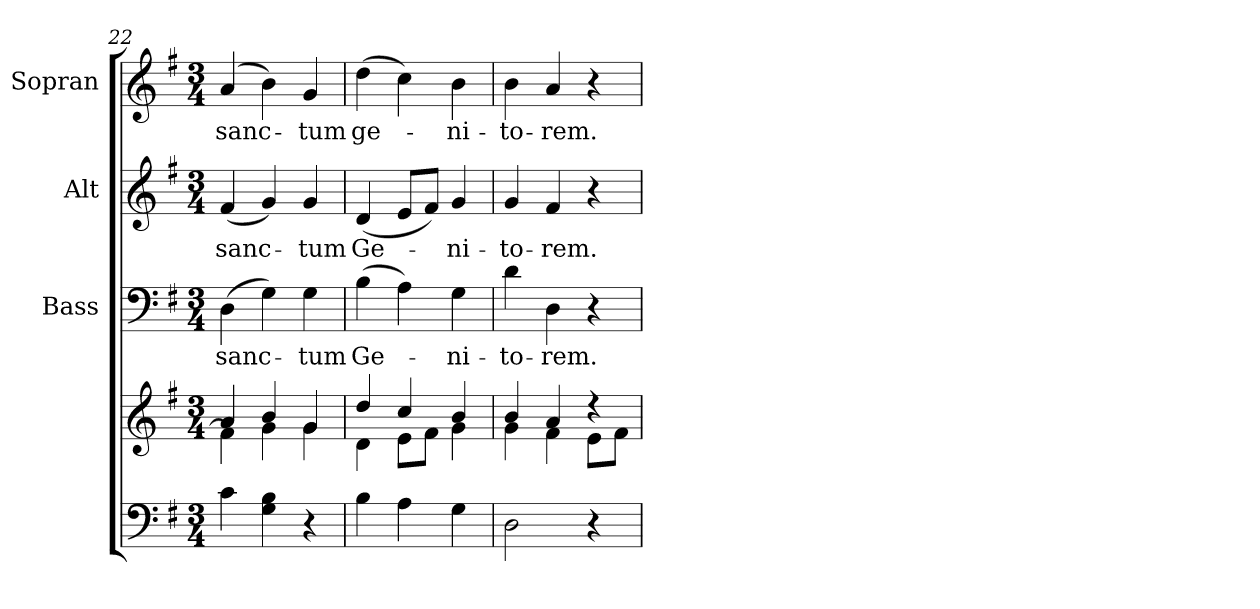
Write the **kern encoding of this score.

**kern	**kern	**kern	**text	**kern	**text	**kern	**text
*part4	*part4	*part3	*part3	*part2	*part2	*part1	*part1
*staff5	*staff4	*staff3	*staff3	*staff2	*staff2	*staff1	*staff1
*	*	*I"Bass	*	*I"Alt	*	*I"Sopran	*
*	*	*I'B.	*	*I'A.	*	*I'S.	*
*clefF4	*clefG2	*clefF4	*	*clefG2	*	*clefG2	*
*k[f#]	*k[f#]	*k[f#]	*	*k[f#]	*	*k[f#]	*
*G:	*G:	*G:	*	*G:	*	*G:	*
*M3/4	*M3/4	*M3/4	*	*M3/4	*	*M3/4	*
=22	=22	=22	=22	=22	=22	=22	=22
*	*^	*	*	*	*	*	*
!	!	!	!	!LO:LY:b	!	!LO:LY:b	!	!LO:LY:b
4c\	4a/	4f#\]	(>4D\	sanc-	(<4f#/	sanc-	(4a/	sanc-
4G\ 4B\	4b/	4g\	4G\)	.	4g/)	.	4b\)	.
!	!	!	!	!LO:LY:b	!	!LO:LY:b	!	!LO:LY:b
4r	4g/	4g\	4G\	-tum	4g/	-tum	4g/	-tum
=23	=23	=23	=23	=23	=23	=23	=23	=23
!	!	!	!	!LO:LY:b	!	!LO:LY:b	!	!LO:LY:b
4B\	4dd/	4d\	(>4B\	Ge-	(<4d/	Ge-	(>4dd\	ge-
4A\	4cc/	8e\L	4A\)	.	8e/L	.	4cc\)	.
.	.	8f#\J	.	.	8f#/J)	.	.	.
!	!	!	!	!LO:LY:b	!	!LO:LY:b	!	!LO:LY:b
4G\	4b/	4g\	4G\	-ni-	4g/	-ni-	4b\	-ni-
=24	=24	=24	=24	=24	=24	=24	=24	=24
!	!	!	!	!LO:LY:b	!	!LO:LY:b	!	!LO:LY:b
2D\	4b/	4g\	4d\	-to-	4g/	-to-	4b\	-to-
!	!	!	!	!LO:LY:b	!	!LO:LY:b	!	!LO:LY:b
.	4a/	4f#\	4D\	-rem.	4f#/	-rem.	4a/	-rem.
4r	4rcc	8e\L	4r	.	4r	.	4r	.
.	.	8f#\J	.	.	.	.	.	.
*	*v	*v	*	*	*	*	*	*
=	=	=	=	=	=	=	=
*-	*-	*-	*-	*-	*-	*-	*-
